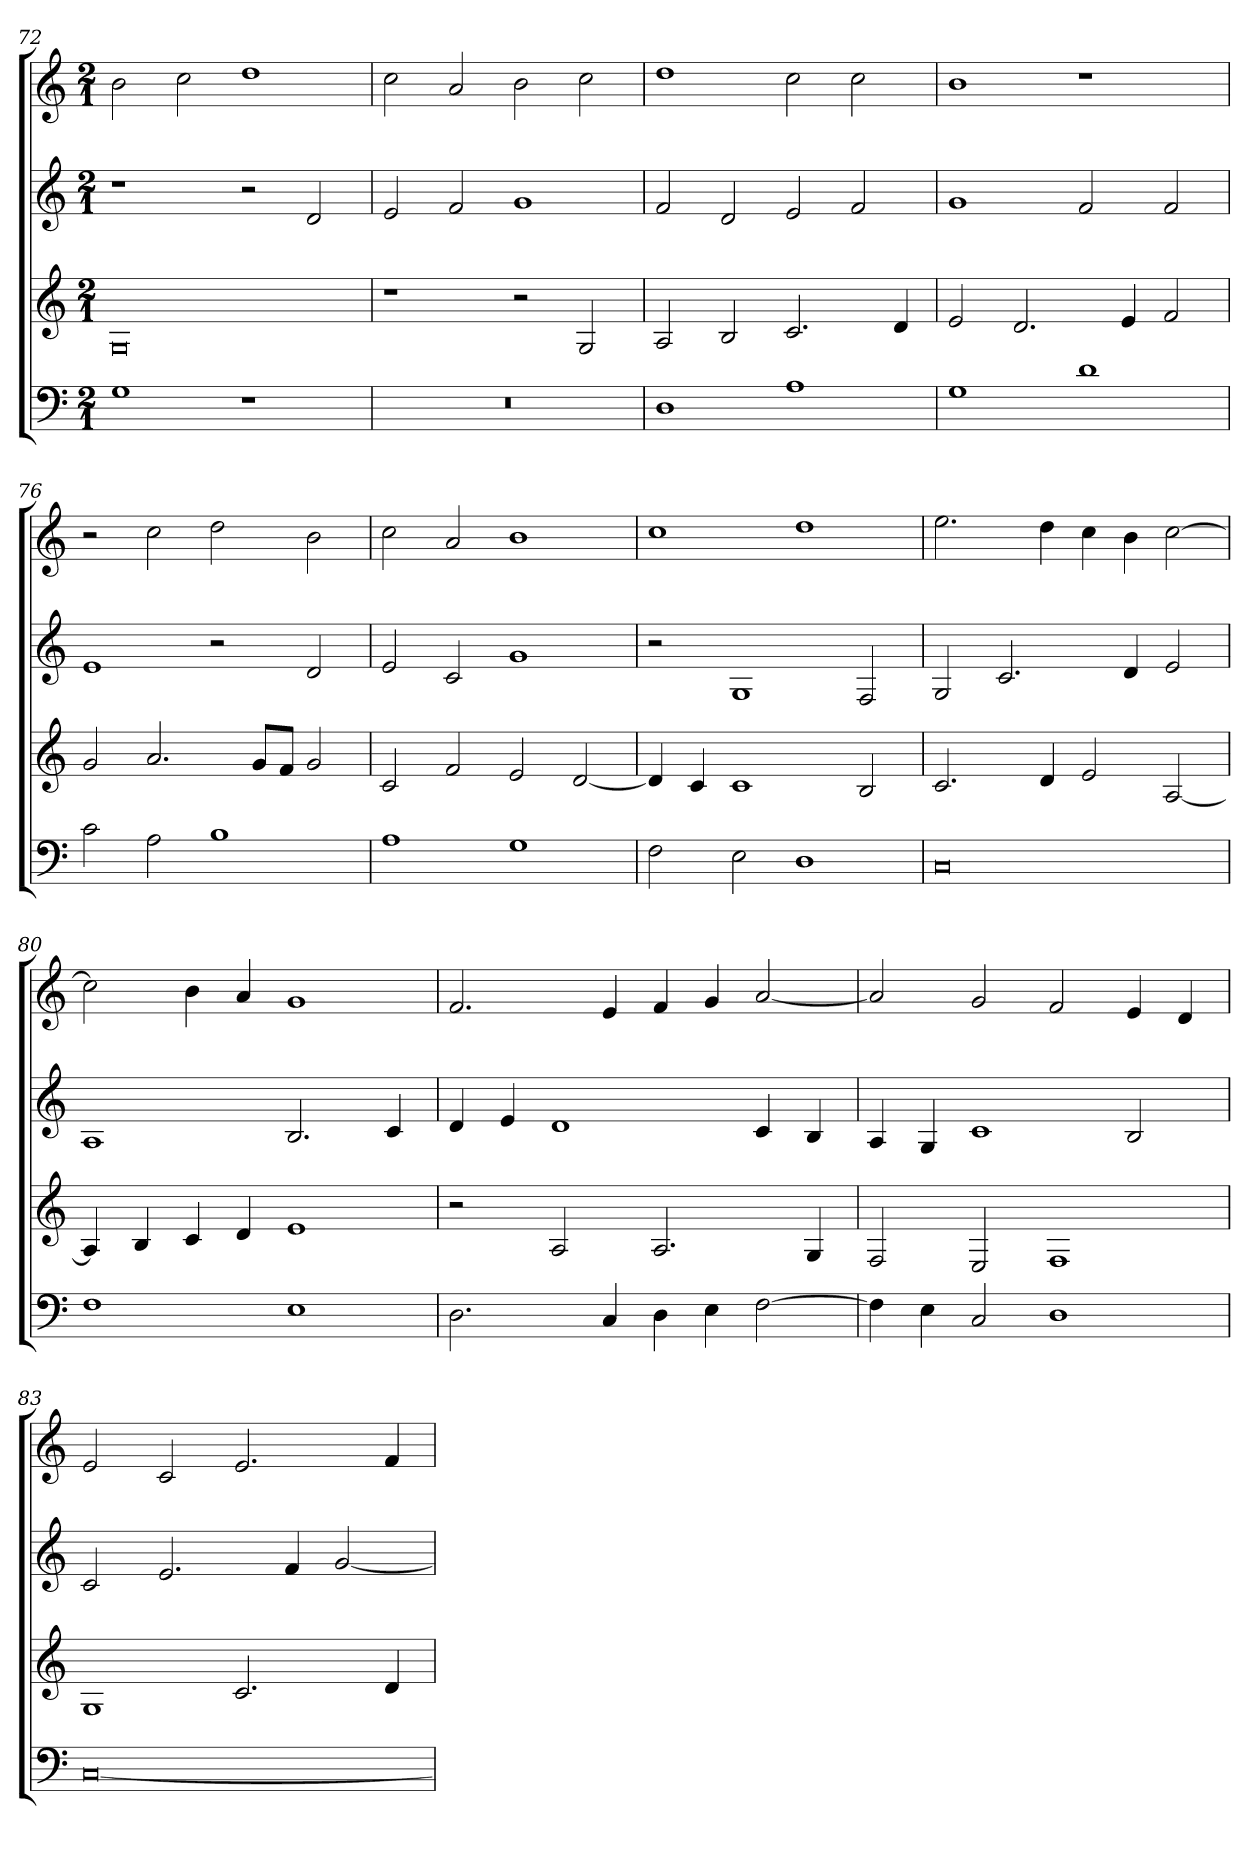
**kern	**kern	**kern	**kern
*part4	*part3	*part2	*part1
*staff4	*staff3	*staff2	*staff1
*clefF4	*clefG2	*clefG2	*clefG2
*M2/1	*M2/1	*M2/1	*M2/1
=72	=72	=72	=72
1G	0G	1r	2b
.	.	.	2cc
1r	.	2r	1dd
.	.	2d	.
=73	=73	=73	=73
0r	1r	2e	2cc
.	.	2f	2a
.	2r	1g	2b
.	2G	.	2cc
=74	=74	=74	=74
1D	2A	2f	1dd
.	2B	2d	.
1A	2.c	2e	2cc
.	.	2f	2cc
.	4d	.	.
=75	=75	=75	=75
1G	2e	1g	1b
.	2.d	.	.
1d	.	2f	1r
.	4e	.	.
.	2f	2f	.
=76	=76	=76	=76
2c	2g	1e	2r
2A	2.a	.	2cc
1B	.	2r	2dd
.	8gL	.	.
.	8fJ	.	.
.	2g	2d	2b
=77	=77	=77	=77
1A	2c	2e	2cc
.	2f	2c	2a
1G	2e	1g	1b
.	[2d	.	.
=78	=78	=78	=78
2F	4d]	2r	1cc
.	4c	.	.
2E	1c	1G	.
1D	.	.	1dd
.	2B	2F	.
=79	=79	=79	=79
0C	2.c	2G	2.ee
.	.	2.c	.
.	4d	.	4dd
.	2e	.	4cc
.	.	4d	4b
.	[2A	2e	[2cc
=80	=80	=80	=80
1F	4A]	1A	2cc]
.	4B	.	.
.	4c	.	4b
.	4d	.	4a
1E	1e	2.B	1g
.	.	4c	.
=81	=81	=81	=81
2.D	2r	4d	2.f
.	.	4e	.
.	2A	1d	.
4C	.	.	4e
4D	2.A	.	4f
4E	.	.	4g
[2F	.	4c	[2a
.	4G	4B	.
=82	=82	=82	=82
4F]	2F	4A	2a]
4E	.	4G	.
2C	2E	1c	2g
1D	1F	.	2f
.	.	2B	4e
.	.	.	4d
=83	=83	=83	=83
[0C	1G	2c	2e
.	.	2.e	2c
.	2.c	.	2.e
.	.	4f	.
.	.	[2g	.
.	4d	.	4f
=	=	=	=
*-	*-	*-	*-
